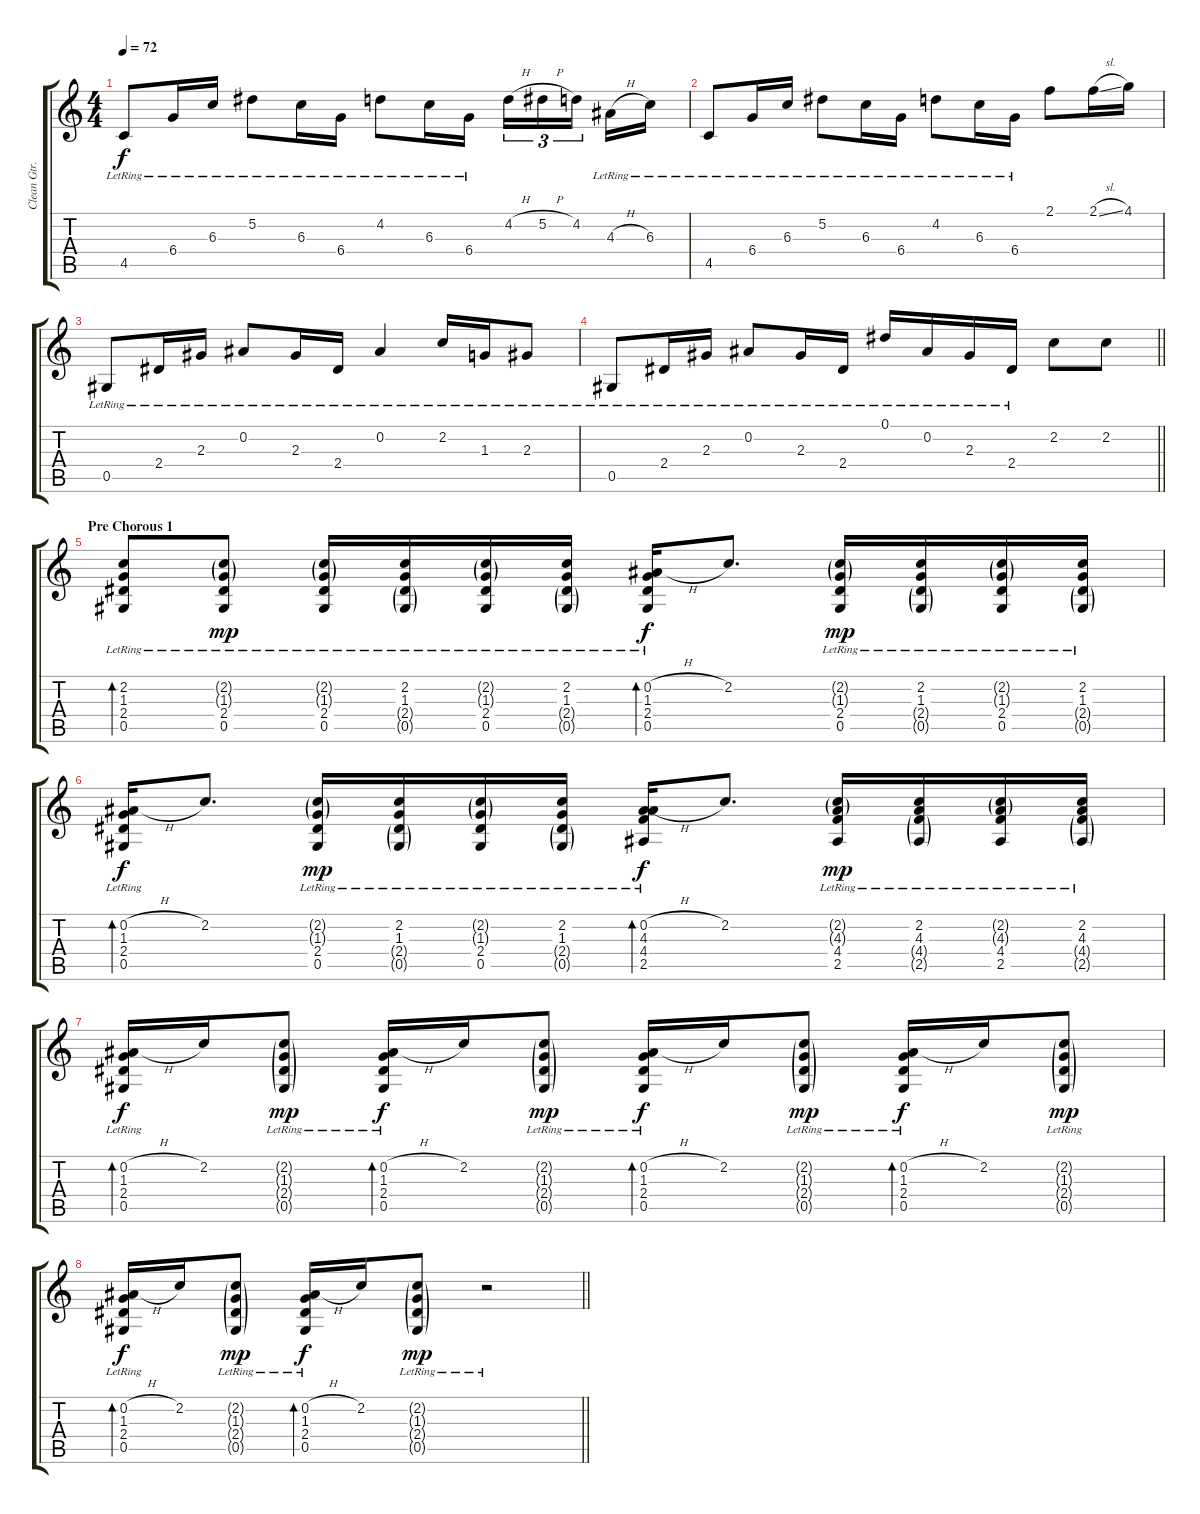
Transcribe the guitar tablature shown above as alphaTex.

\track ("Clean Gtr. 2" "Clean Gtr.") {instrument electricguitarclean}
\staff {score tabs}
\tuning (Eb4 Bb3 Gb3 Db3 Ab2 Eb2) {hide}
\ts (4 4)
\tempo 72
\clef g2
\ks c
4.5{lr}.8{dy f} 6.4{lr}.16 6.3{lr}.16 5.2{lr}.8 6.3{lr}.16 6.4{lr}.16 4.2{lr}.8 6.3{lr}.16 6.4{lr}.16 4.2{h}.16{tu (3 2)} 5.2{h}.16{tu (3 2)} 4.2.16{tu (3 2) beam splitsecondary} 4.3{h lr}.16 6.3{lr}.16 |
4.5{lr}.8 6.4{lr}.16 6.3{lr}.16 5.2{lr}.8 6.3{lr}.16 6.4{lr}.16 4.2{lr}.8 6.3{lr}.16 6.4{lr}.16 2.1.8 2.1{sl}.16 4.1.16 |
0.5{lr}.8 2.4{lr}.16 2.3{lr}.16 0.2{lr}.8 2.3{lr}.16 2.4{lr}.16 0.2{lr}.4 2.2{lr}.16 1.3{lr}.16 2.3{lr}.8 |
\barLineRight lightlight
0.5{lr}.8 2.4{lr}.16 2.3{lr}.16 0.2{lr}.8 2.3{lr}.16 2.4{lr}.16 0.1{lr}.16 0.2{lr}.16 2.3{lr}.16 2.4{lr}.16 2.2.8 2.2.8 |
\section ("" "Pre Chorous 1")
(2.2{lr} 1.3{lr} 2.4{lr} 0.5{lr}).8{bd 120} (2.2{g} 1.3{g} 2.4{lr} 0.5{lr}).8{dy mp} (2.2{g} 1.3{g} 2.4{lr} 0.5{lr}).16 (2.2{lr} 1.3{lr} 2.4{g} 0.5{g}).16 (2.2{g} 1.3{g} 2.4{lr} 0.5{lr}).16 (2.2{lr} 1.3{lr} 2.4{g} 0.5{g}).16 (0.2{h lr} 1.3{lr} 2.4{lr} 0.5{lr}).16{bd 120 dy f} 2.2.8{d} (2.2{g lr} 1.3{g lr} 2.4{lr} 0.5{lr}).16{dy mp} (2.2{lr} 1.3{lr} 2.4{g lr} 0.5{g lr}).16 (2.2{g lr} 1.3{g lr} 2.4{lr} 0.5{lr}).16 (2.2{lr} 1.3{lr} 2.4{g lr} 0.5{g lr}).16 |
(0.2{h lr} 1.3{lr} 2.4{lr} 0.5{lr}).16{bd 120 dy f} 2.2.8{d} (2.2{g lr} 1.3{g lr} 2.4{lr} 0.5{lr}).16{dy mp} (2.2{lr} 1.3{lr} 2.4{g lr} 0.5{g lr}).16 (2.2{g lr} 1.3{g lr} 2.4{lr} 0.5{lr}).16 (2.2{lr} 1.3{lr} 2.4{g lr} 0.5{g lr}).16 (0.2{h lr} 4.3{lr} 4.4{lr} 2.5{lr}).16{bd 120 dy f} 2.2.8{d} (2.2{g lr} 4.3{g lr} 4.4{lr} 2.5{lr}).16{dy mp} (2.2{lr} 4.3{lr} 4.4{g lr} 2.5{g lr}).16 (2.2{g lr} 4.3{g lr} 4.4{lr} 2.5{lr}).16 (2.2{lr} 4.3{lr} 4.4{g lr} 2.5{g lr}).16 |
(0.2{h lr} 1.3{lr} 2.4{lr} 0.5{lr}).16{bd 60 dy f} 2.2.16 (2.2{g lr} 1.3{g lr} 2.4{g lr} 0.5{g lr}).8{dy mp} (0.2{h lr} 1.3{lr} 2.4{lr} 0.5{lr}).16{bd 60 dy f} 2.2.16 (2.2{g lr} 1.3{g lr} 2.4{g lr} 0.5{g lr}).8{dy mp} (0.2{h lr} 1.3{lr} 2.4{lr} 0.5{lr}).16{bd 60 dy f} 2.2.16 (2.2{g lr} 1.3{g lr} 2.4{g lr} 0.5{g lr}).8{dy mp} (0.2{h lr} 1.3{lr} 2.4{lr} 0.5{lr}).16{bd 60 dy f} 2.2.16 (2.2{g lr} 1.3{g lr} 2.4{g lr} 0.5{g lr}).8{dy mp} |
\barLineRight lightlight
(0.2{h lr} 1.3{lr} 2.4{lr} 0.5{lr}).16{bd 60 dy f} 2.2.16 (2.2{g lr} 1.3{g lr} 2.4{g lr} 0.5{g lr}).8{dy mp} (0.2{h lr} 1.3{lr} 2.4{lr} 0.5{lr}).16{bd 60 dy f} 2.2.16 (2.2{g lr} 1.3{g lr} 2.4{g lr} 0.5{g lr}).8{dy mp} r.2
